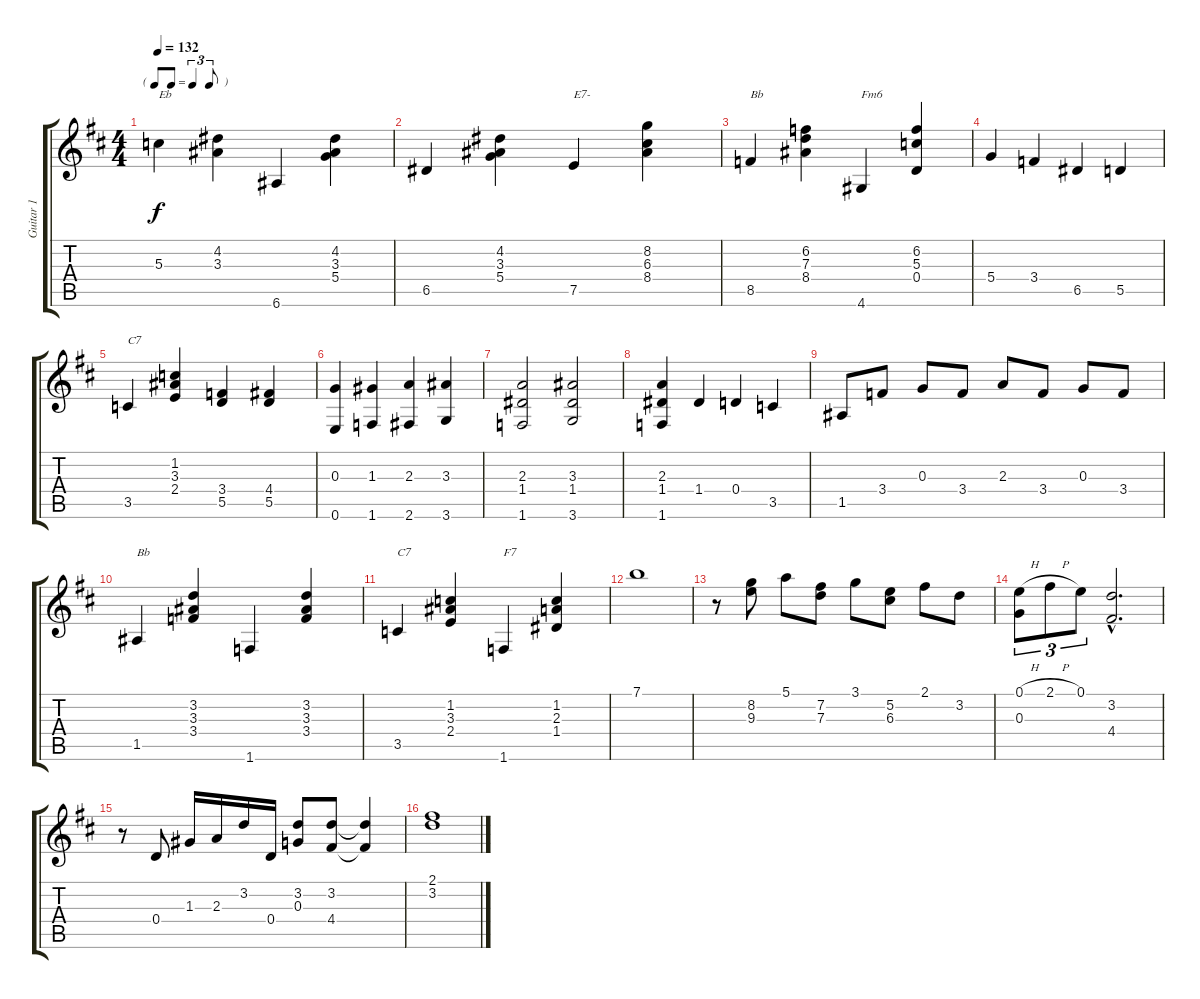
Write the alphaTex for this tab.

\track ("Guitar 1" "Guitar 1") {instrument acousticguitarsteel}
\staff {score tabs}
\tuning (E4 B3 G3 D3 A2 E2) {hide}
\ts (4 4)
\tf triplet8th
\tempo 132
\clef g2
\ks d
5.3.4{txt "Eb" dy f} (4.2 3.3).4 6.6.4 (4.2 3.3 5.4).4 |
6.5.4 (4.2 3.3 5.4).4 7.5.4{txt "E7-"} (8.2 6.3 8.4).4 |
8.5.4{txt "Bb"} (6.2 7.3 8.4).4 4.6.4{txt "Fm6"} (6.2 5.3 0.4).4 |
5.4.4 3.4.4 6.5.4 5.5.4 |
3.5.4{txt "C7"} (1.2 3.3 2.4).4 (3.4 5.5).4 (4.4 5.5).4 |
(0.3 0.6).4 (1.3 1.6).4 (2.3 2.6).4 (3.3 3.6).4 |
(2.3 1.4 1.6).2 (3.3 1.4 3.6).2 |
(2.3 1.4 1.6).4 1.4.4 0.4.4 3.5.4 |
1.5.8 3.4.8 0.3.8 3.4.8 2.3.8 3.4.8 0.3.8 3.4.8 |
1.5.4{txt "Bb"} (3.2 3.3 3.4).4 1.6.4 (3.2 3.3 3.4).4 |
3.5.4{txt "C7"} (1.2 3.3 2.4).4 1.6.4{txt "F7"} (1.2 2.3 1.4).4 |
7.1.1 |
r.8 (8.2 9.3).8 5.1.8 (7.2 7.3).8 3.1.8 (5.2 6.3).8 2.1.8 3.2.8 |
(0.1{h} 0.3).8{tu (3 2)} 2.1{h}.8{tu (3 2)} 0.1.8{tu (3 2)} (3.2{hac} 4.4{hac}).2{d} |
r.8 0.4.8 1.3.16 2.3.16 3.2.16 0.4.16 (3.2 0.3).8 (3.2 4.4).8 (3.2{t} 4.4{t}).4 |
(2.1 3.2).1
